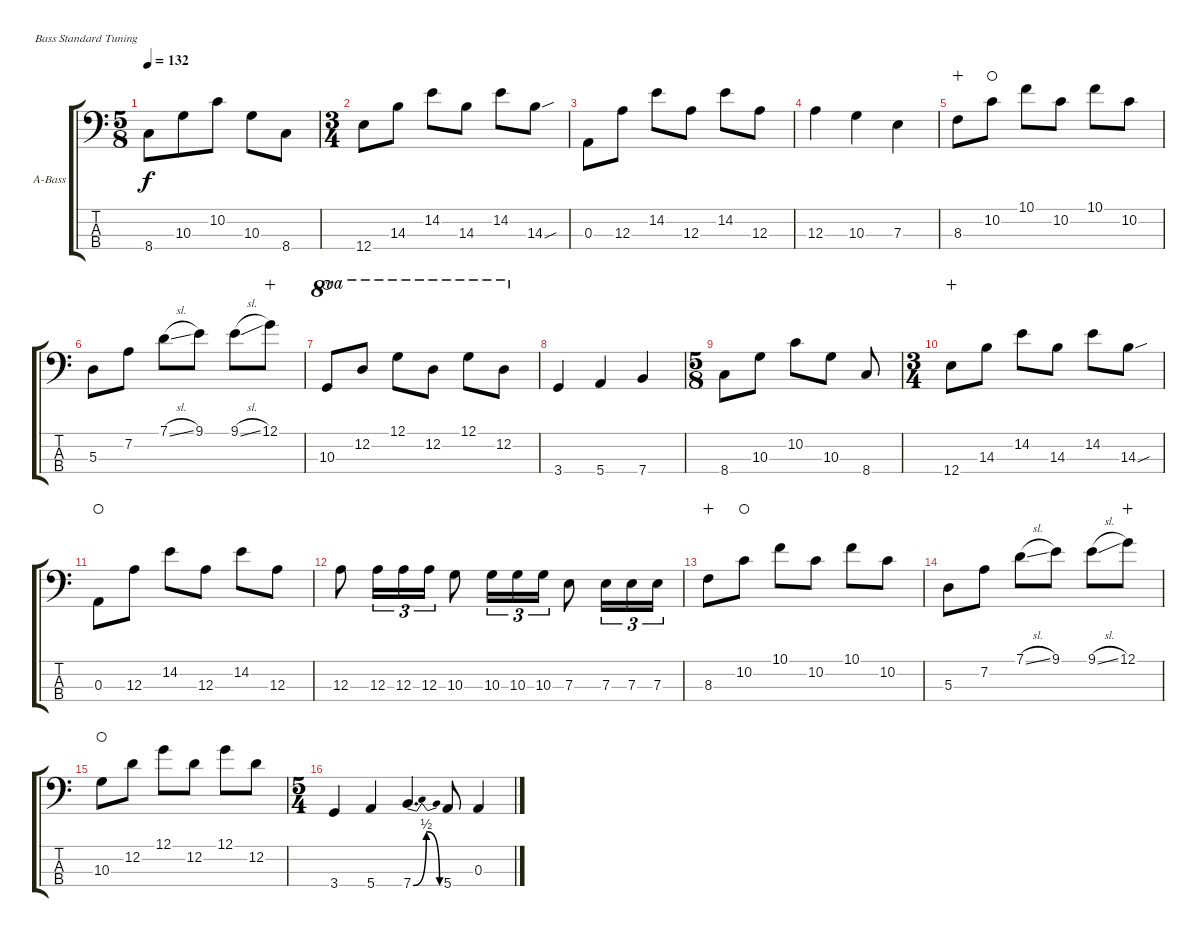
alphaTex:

\bracketExtendMode groupsimilarinstruments
\firstSystemTrackNameOrientation horizontal
\otherSystemsTrackNameOrientation horizontal
\track ("Bass" "A-Bass") {instrument distortionguitar}
\staff {score tabs}
\tuning (G2 D2 A1 E1)
\ts (5 8)
\beaming (8 3 2)
\tempo 132
\clef f4
\ks c
8.4.8{dy f} 10.3.8 10.2.8 10.3.8 8.4.8 |
\ts (3 4)
\beaming (8 2 2 2)
12.4.8 14.3.8 14.2.8 14.3.8 14.2.8 14.3{sou}.8 |
0.3.8 12.3.8 14.2.8 12.3.8 14.2.8 12.3.8 |
12.3.4 10.3.4 7.3.4 |
8.3.8{wahc} 10.2.8{waho} 10.1.8 10.2.8 10.1.8 10.2.8 |
5.3.8 7.2.8 7.1{sl}.8 9.1.8 9.1{sl}.8 12.1.8{wahc} |
10.3.8{ot 8va waho} 12.2.8{ot 8va} 12.1.8{ot 8va} 12.2.8{ot 8va} 12.1.8{ot 8va} 12.2.8{ot 8va} |
3.4.4 5.4.4 7.4.4 |
\ts (5 8)
\beaming (8 2 2 2)
8.4.8 10.3.8 10.2.8 10.3.8 8.4.8 |
\ts (3 4)
\beaming (8 2 2 2)
12.4.8{wahc} 14.3.8 14.2.8 14.3.8 14.2.8 14.3{sou}.8 |
0.3.8{waho} 12.3.8 14.2.8 12.3.8 14.2.8 12.3.8 |
12.3.8 12.3.16{tu (3 2)} 12.3.16{tu (3 2)} 12.3.16{tu (3 2)} 10.3.8 10.3.16{tu (3 2)} 10.3.16{tu (3 2)} 10.3.16{tu (3 2)} 7.3.8 7.3.16{tu (3 2)} 7.3.16{tu (3 2)} 7.3.16{tu (3 2)} |
8.3.8{wahc} 10.2.8{waho} 10.1.8 10.2.8 10.1.8 10.2.8 |
5.3.8 7.2.8 7.1{sl}.8 9.1.8 9.1{sl}.8 12.1.8{wahc} |
10.3.8{waho} 12.2.8 12.1.8 12.2.8 12.1.8 12.2.8 |
\ts (5 4)
\beaming (8 6 4)
3.4.4 5.4.4 7.4{be (bendrelease 12 0 27.599999999999998 2 42 2 52.8 0)}.4{d} 5.4.8 0.3.4
